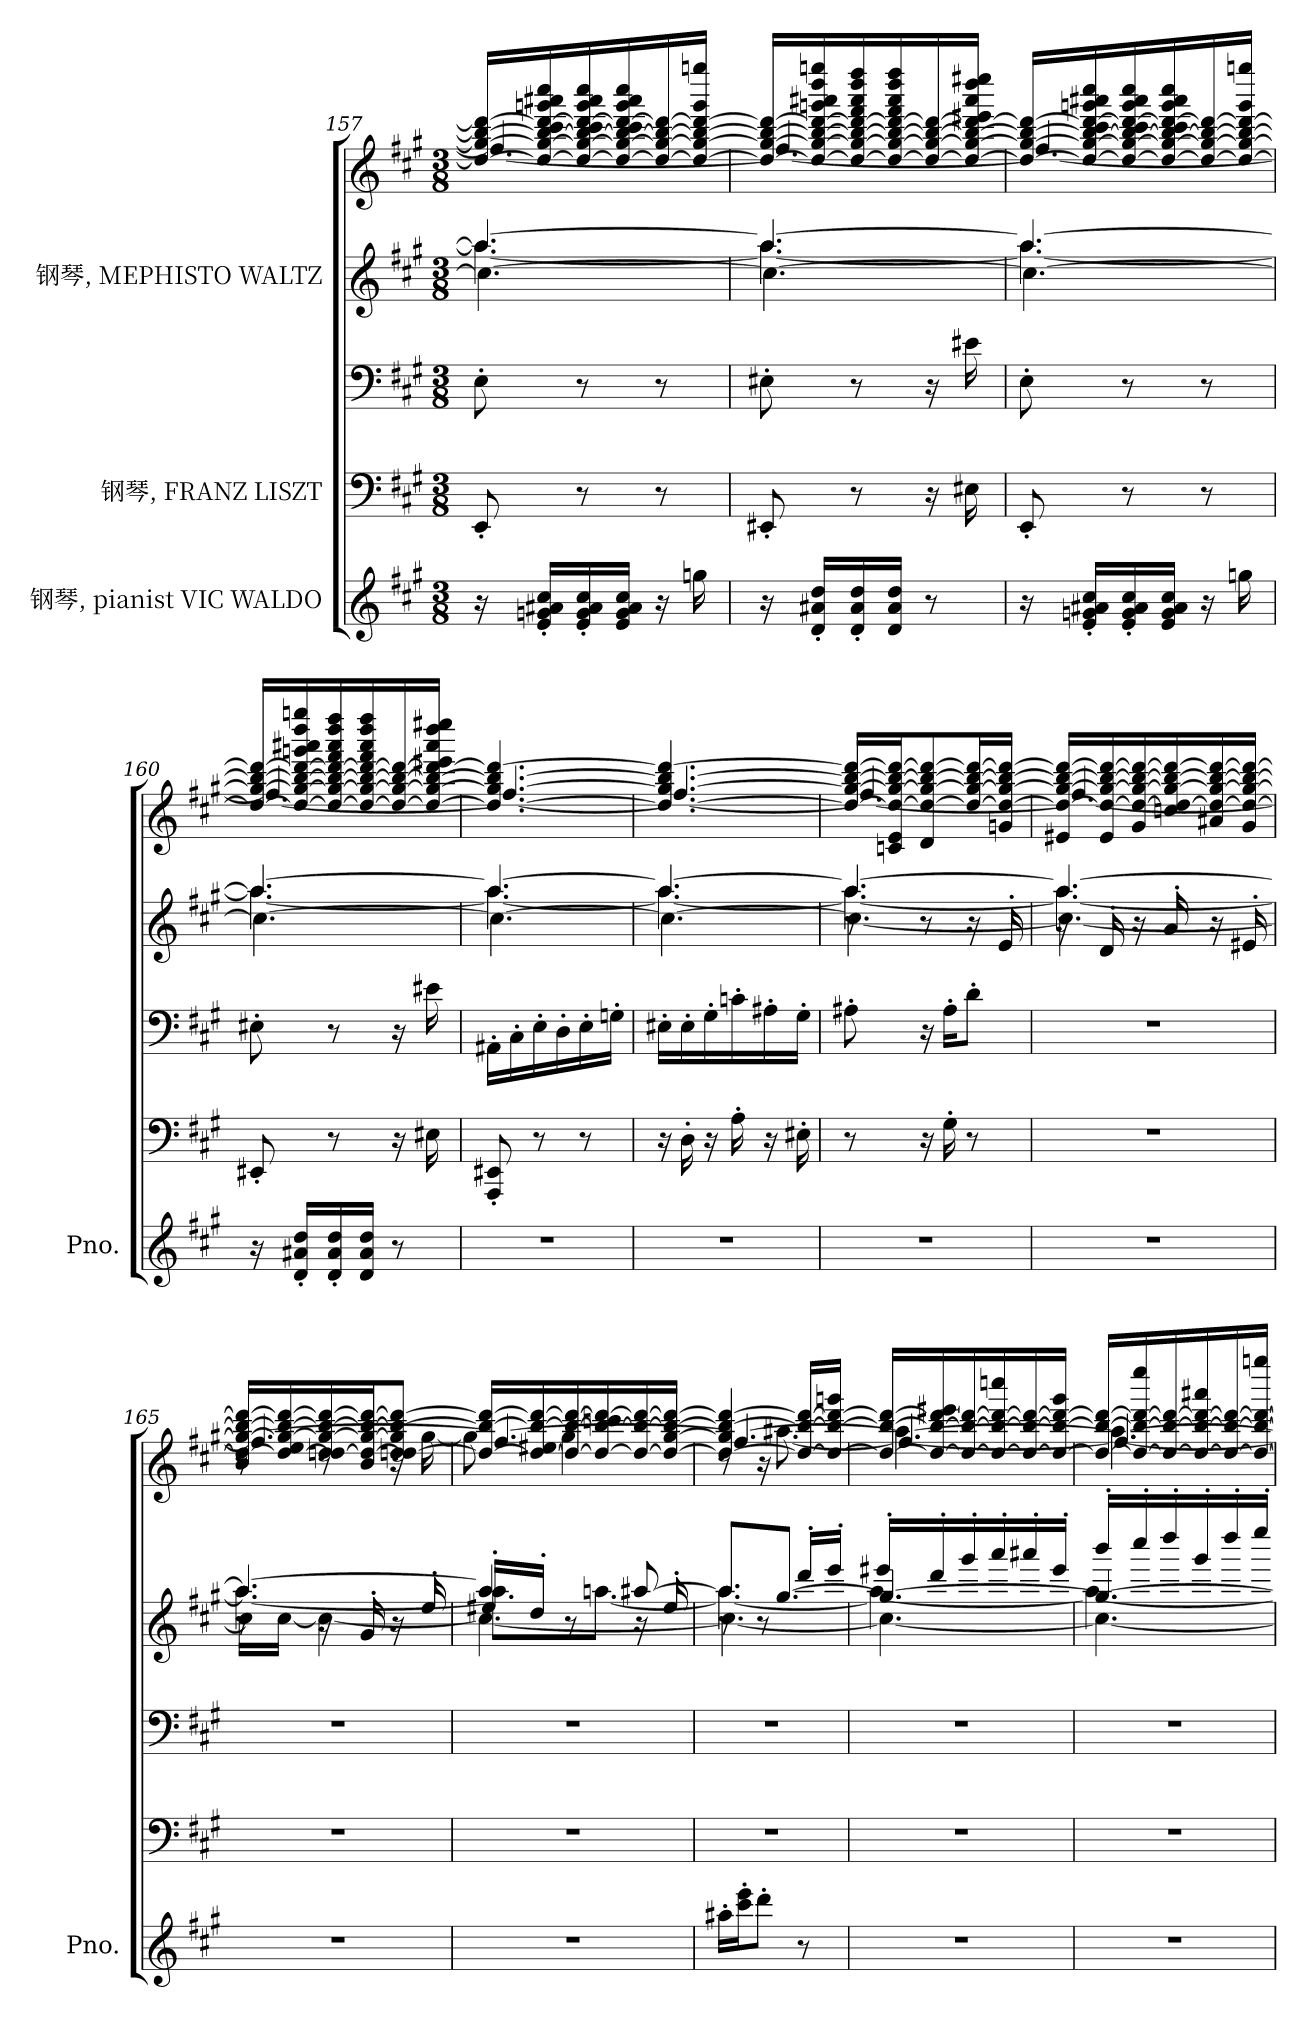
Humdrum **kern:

**kern	**kern	**kern	**kern	**kern
*part3	*part2	*part2	*part1	*part1
*staff5	*staff4	*staff3	*staff2	*staff1
*I"钢琴, pianist VIC WALDO	*I"钢琴, FRANZ LISZT	*	*I"钢琴, MEPHISTO WALTZ	*
*I'Pno.	*	*	*	*
*clefG2	*clefF4	*clefF4	*clefG2	*clefG2
*k[f#c#g#]	*k[f#c#g#]	*k[f#c#g#]	*k[f#c#g#]	*k[f#c#g#]
*M3/8	*M3/8	*M3/8	*M3/8	*M3/8
=157	=157	=157	=157	=157
*	*	*	*^	*^
*	*	*	*	*^	*	*
16r	8EE'/	8E'\	4.aa#/_	4.aa\_	4.cc#\_	16dd#/_ 16gg#/_ 16bb/_ 16ddd#/_LL	4.ff#/_
16e/' 16gn/' 16a#X/' 16cc#/'LL	.	.	.	.	.	16dd#/_ 16gg#/_ 16bb/_ 16ccc#/ 16ddd#/_ 16gggn/ 16aaa#X/ 16cccc#/	.
16e/' 16g/' 16a#/' 16cc#/'	8r	8r	.	.	.	16dd#/_ 16gg#/_ 16bb/_ 16ccc#/ 16ddd#/_ 16ggg/ 16aaa#/ 16cccc#/	.
16e/ 16g/ 16a#/ 16cc#/JJ	.	.	.	.	.	16dd#/_ 16gg#/_ 16bb/_ 16ccc#/ 16ddd#/_ 16ggg/ 16aaa#/ 16cccc#/	.
16r	8r	8r	.	.	.	16dd#/_ 16gg#/_ 16bb/_ 16ddd#/_	.
16ggn\	.	.	.	.	.	16dd#/_ 16gg#/_ 16bb/_ 16ddd#/_ 16ggg/ 16ggggn/JJ	.
=158	=158	=158	=158	=158	=158	=158	=158
16r	8EE#X'/	8E#X'\	4.aa#/_	4.aa\_	4.cc#\_	16dd#/_ 16gg#/_ 16bb/_ 16ddd#/_LL	4.ff#/_
16d/' 16a#X/' 16dd/'LL	.	.	.	.	.	16dd#/_ 16gg#/_ 16bb/_ 16ddd#/_ 16gggn/ 16aaa#X/ 16dddd/ 16ggggn/	.
16d/' 16a#/' 16dd/'	8r	8r	.	.	.	16dd#/_ 16gg#/_ 16bb/_ 16ddd#/_ 16fff#/ 16aaa#/ 16dddd/ 16ffff#/	.
16d/ 16a#/ 16dd/JJ	.	.	.	.	.	16dd#/_ 16gg#/_ 16bb/_ 16ddd#/_ 16fff#/ 16aaa#/ 16dddd/ 16ffff#/	.
8r	16r	16r	.	.	.	16dd#/_ 16gg#/_ 16bb/_ 16ddd#/_	.
.	16E#X\	16e#X\	.	.	.	16dd#/_ 16gg#/_ 16bb/_ 16ddd#/_ 16eee#X/ 16aaa#/ 16dddd/ 16eeee#X/JJ	.
!!LO:LB:g=z	!!
=159	=159	=159	=159	=159	=159	=159	=159
16r	8EE'/	8E'\	4.aa#/_	4.aa\_	4.cc#\_	16dd#/_ 16gg#/_ 16bb/_ 16ddd#/_LL	4.ff#/_
16e/' 16gn/' 16a#X/' 16cc#/'LL	.	.	.	.	.	16dd#/_ 16gg#/_ 16bb/_ 16ccc#/ 16ddd#/_ 16gggn/ 16aaa#X/ 16cccc#/	.
16e/' 16g/' 16a#/' 16cc#/'	8r	8r	.	.	.	16dd#/_ 16gg#/_ 16bb/_ 16ccc#/ 16ddd#/_ 16ggg/ 16aaa#/ 16cccc#/	.
16e/ 16g/ 16a#/ 16cc#/JJ	.	.	.	.	.	16dd#/_ 16gg#/_ 16bb/_ 16ccc#/ 16ddd#/_ 16ggg/ 16aaa#/ 16cccc#/	.
16r	8r	8r	.	.	.	16dd#/_ 16gg#/_ 16bb/_ 16ddd#/_	.
16ggn\	.	.	.	.	.	16dd#/_ 16gg#/_ 16bb/_ 16ddd#/_ 16ggg/ 16ggggn/JJ	.
=160	=160	=160	=160	=160	=160	=160	=160
16r	8EE#X'/	8E#X'\	4.aa#/_	4.aa\_	4.cc#\_	16dd#/_ 16gg#/_ 16bb/_ 16ddd#/_LL	4.ff#/_
16d/' 16a#X/' 16dd/'LL	.	.	.	.	.	16dd#/_ 16gg#/_ 16bb/_ 16ddd#/_ 16gggn/ 16aaa#X/ 16dddd/ 16ggggn/	.
16d/' 16a#/' 16dd/'	8r	8r	.	.	.	16dd#/_ 16gg#/_ 16bb/_ 16ddd#/_ 16fff#/ 16aaa#/ 16dddd/ 16ffff#/	.
16d/ 16a#/ 16dd/JJ	.	.	.	.	.	16dd#/_ 16gg#/_ 16bb/_ 16ddd#/_ 16fff#/ 16aaa#/ 16dddd/ 16ffff#/	.
8r	16r	16r	.	.	.	16dd#/_ 16gg#/_ 16bb/_ 16ddd#/_	.
.	16E#X\	16e#X\	.	.	.	16dd#/_ 16gg#/_ 16bb/_ 16ddd#/_ 16eee#X/ 16aaa#/ 16dddd/ 16eeee#X/JJ	.
=161	=161	=161	=161	=161	=161	=161	=161
4.r	8AAA/' 8EE#X/'	16AA#X'\LL	4.aa#/_	4.aa\_	4.cc#\_	4.dd#/_ 4.gg#/_ 4.bb/_ 4.ddd#/_	4.ff#/_
.	.	16C#'\	.	.	.	.	.
.	8r	16E'\	.	.	.	.	.
.	.	16D'\	.	.	.	.	.
.	8r	16E'\	.	.	.	.	.
.	.	16Gn'\JJ	.	.	.	.	.
!!LO:PB:g=z	!!
=162	=162	=162	=162	=162	=162	=162	=162
4.r	16r	16E#X'\LL	4.aa#/_	4.aa\_	4.cc#\_	4.dd#/_ 4.gg#/_ 4.bb/_ 4.ddd#/_	4.ff#/_
.	16D'\	16E#'\	.	.	.	.	.
.	16r	16G#'\	.	.	.	.	.
.	16A'\	16cn'\	.	.	.	.	.
.	16r	16A#X'\	.	.	.	.	.
.	16E#X'\	16G#'\JJ	.	.	.	.	.
=163	=163	=163	=163	=163	=163	=163	=163
*	*	*	*	*	*^	*	*
4.r	8r	8A#X'\	4.aa#/_	4.aa\_	8r	4.cc#\_	16dd#/_ 16gg#/_ 16bb/_ 16ddd#/_LL	4.ff#/_
.	.	.	.	.	.	.	16cn/ 16e/ 16dd#/_ 16gg#/_ 16bb/_ 16ddd#/_J	.
.	16r	16r	.	.	8r	.	8d/ 8dd#/_ 8gg#/_ 8bb/_ 8ddd#/_	.
.	16G#'\	16A#'\KL	.	.	.	.	.	.
.	8r	8d'\J	.	.	16r	.	16dd#/_ 16gg#/_ 16bb/_ 16ddd#/_L	.
.	.	.	.	.	16e'/	.	16gn/ 16dd#/_ 16gg#/_ 16bb/_ 16ddd#/_JJ	.
=164	=164	=164	=164	=164	=164	=164	=164	=164
4.r	4.r	4.r	4.aa#/_	4.aa\_	16r	4.cc#\_	16e#X/ 16dd#/_ 16gg#/_ 16bb/_ 16ddd#/_LL	4.ff#/_
.	.	.	.	.	16d'/	.	16e#/ 16dd#/_ 16gg#/_ 16bb/_ 16ddd#/_	.
.	.	.	.	.	16r	.	16g#/ 16dd#/_ 16gg#/_ 16bb/_ 16ddd#/_	.
.	.	.	.	.	16a'/	.	16ccn/ 16dd#/_ 16gg#/_ 16bb/_ 16ddd#/_	.
.	.	.	.	.	16r	.	16a#X/ 16dd#/_ 16gg#/_ 16bb/_ 16ddd#/_	.
.	.	.	.	.	16e#X'/	.	16g#/ 16dd#/_ 16gg#/_ 16bb/_ 16ddd#/_JJ	.
!!LO:LB:g=z
=165	=165	=165	=165	=165	=165	=165	=165	=165
*	*	*	*	*	*	*	*	*^
4.r	4.r	4.r	4.aa#/_	4.aa\_	8r	16cc#\LL]	16b/ 16dd#/_ 16gg#/_ 16bb/_ 16ddd#/_LL	8r	4.ff#/_
.	.	.	.	.	.	[16cc#\JJ	16dd#/_ 16ee/ 16gg#/_ 16bb/_ 16ddd#/_	.	.
.	.	.	.	.	16r	4cc#\_	16ddn/ 16dd#/_ 16gg#/_ 16bb/_ 16ddd#/_	8r	.
.	.	.	.	.	16g#'/	.	16b/ 16dd#/_ 16gg#/_ 16bb/_ 16ddd#/_J	.	.
.	.	.	.	.	16r	.	8ddn/ 8dd#/_ 8gg#/] 8bb/_ 8ddd#/_J	16r	.
.	.	.	.	.	16ee'/	.	.	[16gg#\	.
=166	=166	=166	=166	=166	=166	=166	=166	=166	=166
4.r	4.r	4.r	4aa#/]	8.aa\L]	16ee#X'/LL	4.cc#\_	16dd#/_ 16bb/_ 16ddd#/_LL	8gg#\]	4.ff#/_
.	.	.	.	.	16dd'/JJ	.	16dd#/_ 16ee#X/ 16bb/_ 16ddd#/_	.	.
.	.	.	.	.	8r	.	16dd#/_ 16bb/_ 16ddd#/_	4gg#\	.
.	.	.	.	[8.aan\J	.	.	16dd#/_ 16bb/_ 16cccn/ 16ddd#/_	.	.
.	.	.	[8aa#X/	.	16r	.	16dd#/_ 16bb/_ 16ddd#/_	.	.
.	.	.	.	.	16ee#'/	.	16dd#/_ [16gg#/ 16bb/_ 16ddd#/_JJ	.	.
=167	=167	=167	=167	=167	=167	=167	=167	=167	=167
16aa#X'\LL	4.r	4.r	8.aa#/L]	4.aa\_	8r	4.cc#\_	4dd#/_ 4gg#/] 4bb/_ 4ddd#/_	8r	4.ff#/_
16ccc#\' 16eee\'J	.	.	.	.	.	.	.	.	.
8ddd'\J	.	.	.	.	8r	.	.	16r	.
.	.	.	[8.gg#/J	.	.	.	.	[8.aa#X\	.
8r	.	.	.	.	16ddd'/LL	.	16dd#/_ 16bb/_ 16ddd#/_LL	.	.
.	.	.	.	.	16eee'/JJ	.	16dd#/_ 16bb/_ 16ddd#/_ 16gggn/JJ	.	.
!!LO:PB:g=z	!!	!!
=168	=168	=168	=168	=168	=168	=168	=168	=168	=168
4.r	4.r	4.r	4.gg#/_	4.aa\_	16eee#X'/LL	4.cc#\_	16dd#/_ 16bb/_ 16ddd#/_LL	4.aa#\_	4.ff#/_
.	.	.	.	.	16ddd'/	.	16dd#/_ 16bb/_ 16ddd#/_ 16eee#X/	.	.
.	.	.	.	.	16ggg#'/	.	16dd#/_ 16bb/_ 16ddd#/_	.	.
.	.	.	.	.	16aaa'/	.	16dd#/_ 16bb/_ 16ddd#/_ 16ccccn/	.	.
.	.	.	.	.	16aaa#X'/	.	16dd#/_ 16bb/_ 16ddd#/_	.	.
.	.	.	.	.	16eee#'/JJ	.	16dd#/_ 16bb/_ 16ddd#/_ 16ggg#/JJ	.	.
=169	=169	=169	=169	=169	=169	=169	=169	=169	=169
4.r	4.r	4.r	4.gg#/_	4.aa\_	16bbb'/LL	4.cc#\_	16dd#/_ 16bb/_ 16ddd#/_LL	4.aa#\_	4.ff#/_
.	.	.	.	.	16cccc#'/	.	16dd#/_ 16bb/_ 16ddd#/_ 16eeee/	.	.
.	.	.	.	.	16dddd'/	.	16dd#/_ 16bb/_ 16ddd#/_	.	.
.	.	.	.	.	16ggg#'/	.	16dd#/_ 16bb/_ 16ddd#/_ 16aaa#X/	.	.
.	.	.	.	.	16dddd'/	.	16dd#/_ 16bb/_ 16ddd#/_	.	.
.	.	.	.	.	16eeee'/JJ	.	16dd#/_ 16bb/_ 16ddd#/_ 16ggggn/JJ	.	.
*	*	*	*v	*v	*v	*v	*	*	*
*	*	*	*	*v	*v	*v
=	=	=	=	=
*-	*-	*-	*-	*-
